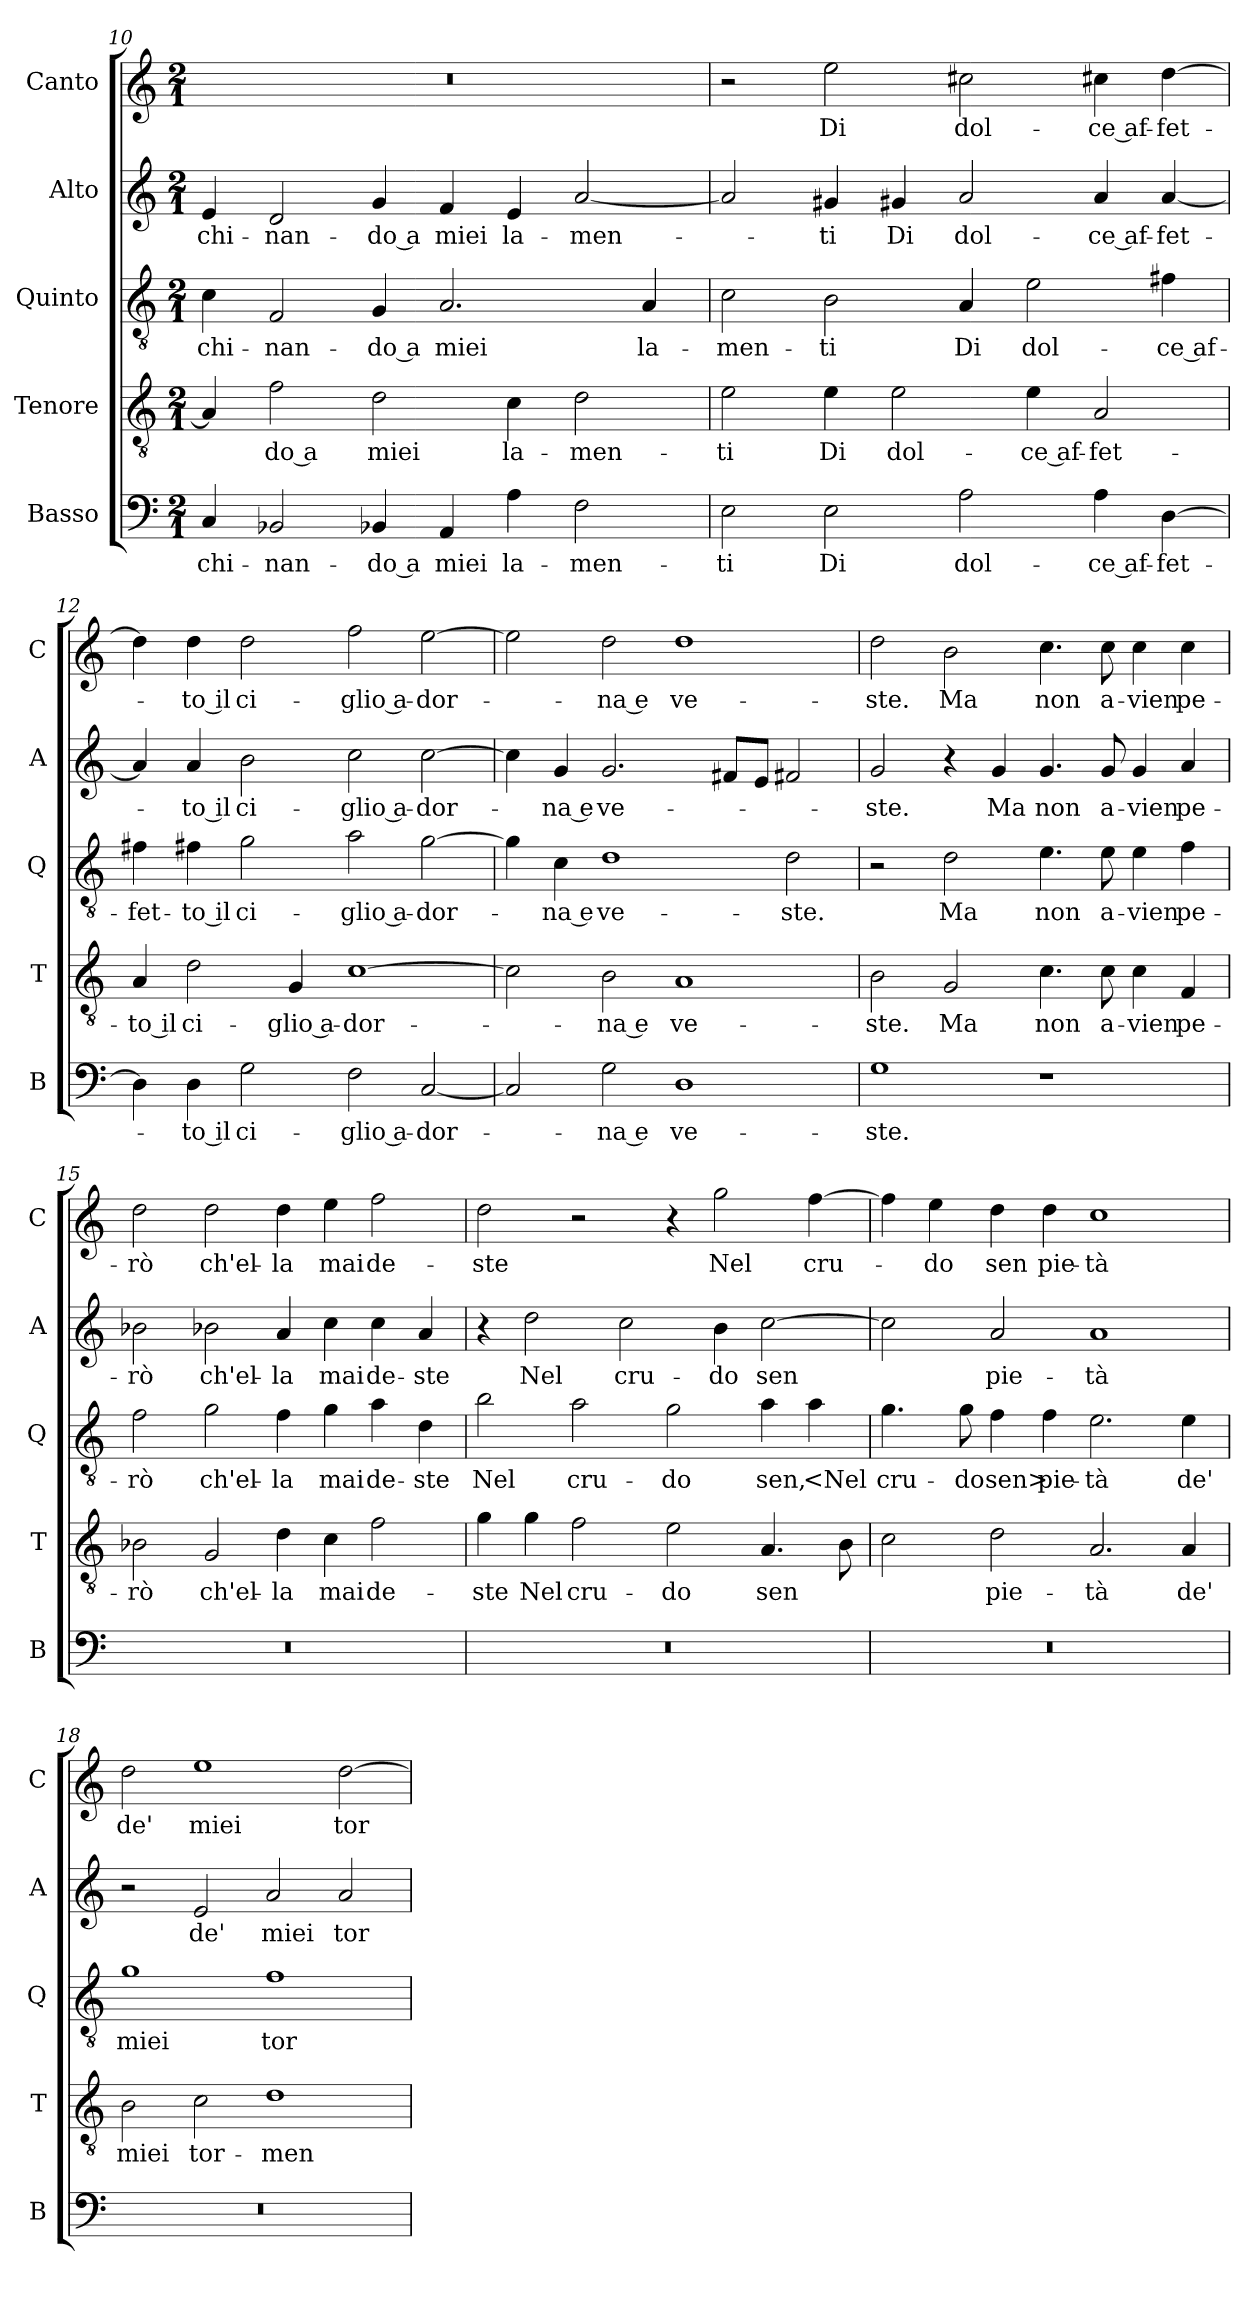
**kern	**text	**kern	**text	**kern	**text	**kern	**text	**kern	**text
*part5	*part5	*part4	*part4	*part3	*part3	*part2	*part2	*part1	*part1
*staff5	*staff5	*staff4	*staff4	*staff3	*staff3	*staff2	*staff2	*staff1	*staff1
*I"Basso	*	*I"Tenore	*	*I"Quinto	*	*I"Alto	*	*I"Canto	*
*I'B	*	*I'T	*	*I'Q	*	*I'A	*	*I'C	*
*clefF4	*	*clefGv2	*	*clefGv2	*	*clefG2	*	*clefG2	*
*k[]	*	*k[]	*	*k[]	*	*k[]	*	*k[]	*
*M2/1	*	*M2/1	*	*M2/1	*	*M2/1	*	*M2/1	*
=10	=10	=10	=10	=10	=10	=10	=10	=10	=10
4C	chi-	4A]	.	4c	chi-	4e	chi-	0r	.
2BB-X	-nan-	2f	-do a	2F	-nan-	2d	-nan-	.	.
4BB-X	-do a	2d	miei	4G	-do a	4g	-do a	.	.
4AA	miei	.	.	2.A	miei	4f	miei	.	.
4A	la-	4c	la-	.	.	4e	la-	.	.
2F	-men-	2d	-men-	.	.	[2a	-men-	.	.
.	.	.	.	4A	la-	.	.	.	.
=11	=11	=11	=11	=11	=11	=11	=11	=11	=11
2E	-ti	2e	-ti	2c	-men-	2a]	.	2r	.
2E	Di	4e	Di	2B	-ti	4g#X	-ti	2ee	Di
.	.	2e	dol-	.	.	4g#X	Di	.	.
2A	dol-	.	.	4A	Di	2a	dol-	2cc#X	dol-
.	.	4e	-ce af-	2e	dol-	.	.	.	.
4A	-ce af-	2A	-fet-	.	.	4a	-ce af-	4cc#X	-ce af-
[4D	-fet-	.	.	4f#X	-ce af-	[4a	-fet-	[4dd	-fet-
=12	=12	=12	=12	=12	=12	=12	=12	=12	=12
4D]	.	4A	-to il	4f#X	-fet-	4a]	.	4dd]	.
4D	-to il	2d	ci-	4f#X	-to il	4a	-to il	4dd	-to il
2G	ci-	.	.	2g	ci-	2b	ci-	2dd	ci-
.	.	4G	-glio a-	.	.	.	.	.	.
2F	-glio a-	[1c	-dor-	2a	-glio a-	2cc	-glio a-	2ff	-glio a-
[2C	-dor-	.	.	[2g	-dor-	[2cc	-dor-	[2ee	-dor-
=13	=13	=13	=13	=13	=13	=13	=13	=13	=13
2C]	.	2c]	.	4g]	.	4cc]	.	2ee]	.
.	.	.	.	4c	-na e	4g	-na e	.	.
2G	-na e	2B	-na e	1d	ve-	2.g	ve-	2dd	-na e
1D	ve-	1A	ve-	.	.	.	.	1dd	ve-
.	.	.	.	.	.	8f#XL	.	.	.
.	.	.	.	.	.	8eJ	.	.	.
.	.	.	.	2d	-ste.	2f#X	.	.	.
=14	=14	=14	=14	=14	=14	=14	=14	=14	=14
1G	-ste.	2B	-ste.	2r	.	2g	-ste.	2dd	-ste.
.	.	2G	Ma	2d	Ma	4r	.	2b	Ma
.	.	.	.	.	.	4g	Ma	.	.
1r	.	4.c	non	4.e	non	4.g	non	4.cc	non
.	.	8c	a-	8e	a-	8g	a-	8cc	a-
.	.	4c	-vien	4e	-vien	4g	-vien	4cc	-vien
.	.	4F	pe-	4f	pe-	4a	pe-	4cc	pe-
=15	=15	=15	=15	=15	=15	=15	=15	=15	=15
0r	.	2B-X	-rò	2f	-rò	2b-X	-rò	2dd	-rò
.	.	2G	ch'el-	2g	ch'el-	2b-X	ch'el-	2dd	ch'el-
.	.	4d	-la	4f	-la	4a	-la	4dd	-la
.	.	4c	mai	4g	mai	4cc	mai	4ee	mai
.	.	2f	de-	4a	de-	4cc	de-	2ff	de-
.	.	.	.	4d	-ste	4a	-ste	.	.
=16	=16	=16	=16	=16	=16	=16	=16	=16	=16
0r	.	4g	-ste	2b	Nel	4r	.	2dd	-ste
.	.	4g	Nel	.	.	2dd	Nel	.	.
.	.	2f	cru-	2a	cru-	.	.	2r	.
.	.	.	.	.	.	2cc	cru-	.	.
.	.	2e	-do	2g	-do	.	.	4r	.
.	.	.	.	.	.	4b	-do	2gg	Nel
.	.	4.A	sen	4a	sen,	[2cc	sen	.	.
.	.	.	.	4a	<Nel	.	.	[4ff	cru-
.	.	8B	.	.	.	.	.	.	.
=17	=17	=17	=17	=17	=17	=17	=17	=17	=17
0r	.	2c	.	4.g	cru-	2cc]	.	4ff]	.
.	.	.	.	.	.	.	.	4ee	-do
.	.	.	.	8g	-do	.	.	.	.
.	.	2d	pie-	4f	sen>	2a	pie-	4dd	sen
.	.	.	.	4f	pie-	.	.	4dd	pie-
.	.	2.A	-tà	2.e	-tà	1a	-tà	1cc	-tà
.	.	4A	de'	4e	de'	.	.	.	.
=18	=18	=18	=18	=18	=18	=18	=18	=18	=18
0r	.	2B	miei	1g	miei	2r	.	2dd	de'
.	.	2c	tor-	.	.	2e	de'	1ee	miei
.	.	1d	-men-	1f	tor-	2a	miei	.	.
.	.	.	.	.	.	2a	tor-	[2dd	tor-
=	=	=	=	=	=	=	=	=	=
*-	*-	*-	*-	*-	*-	*-	*-	*-	*-
